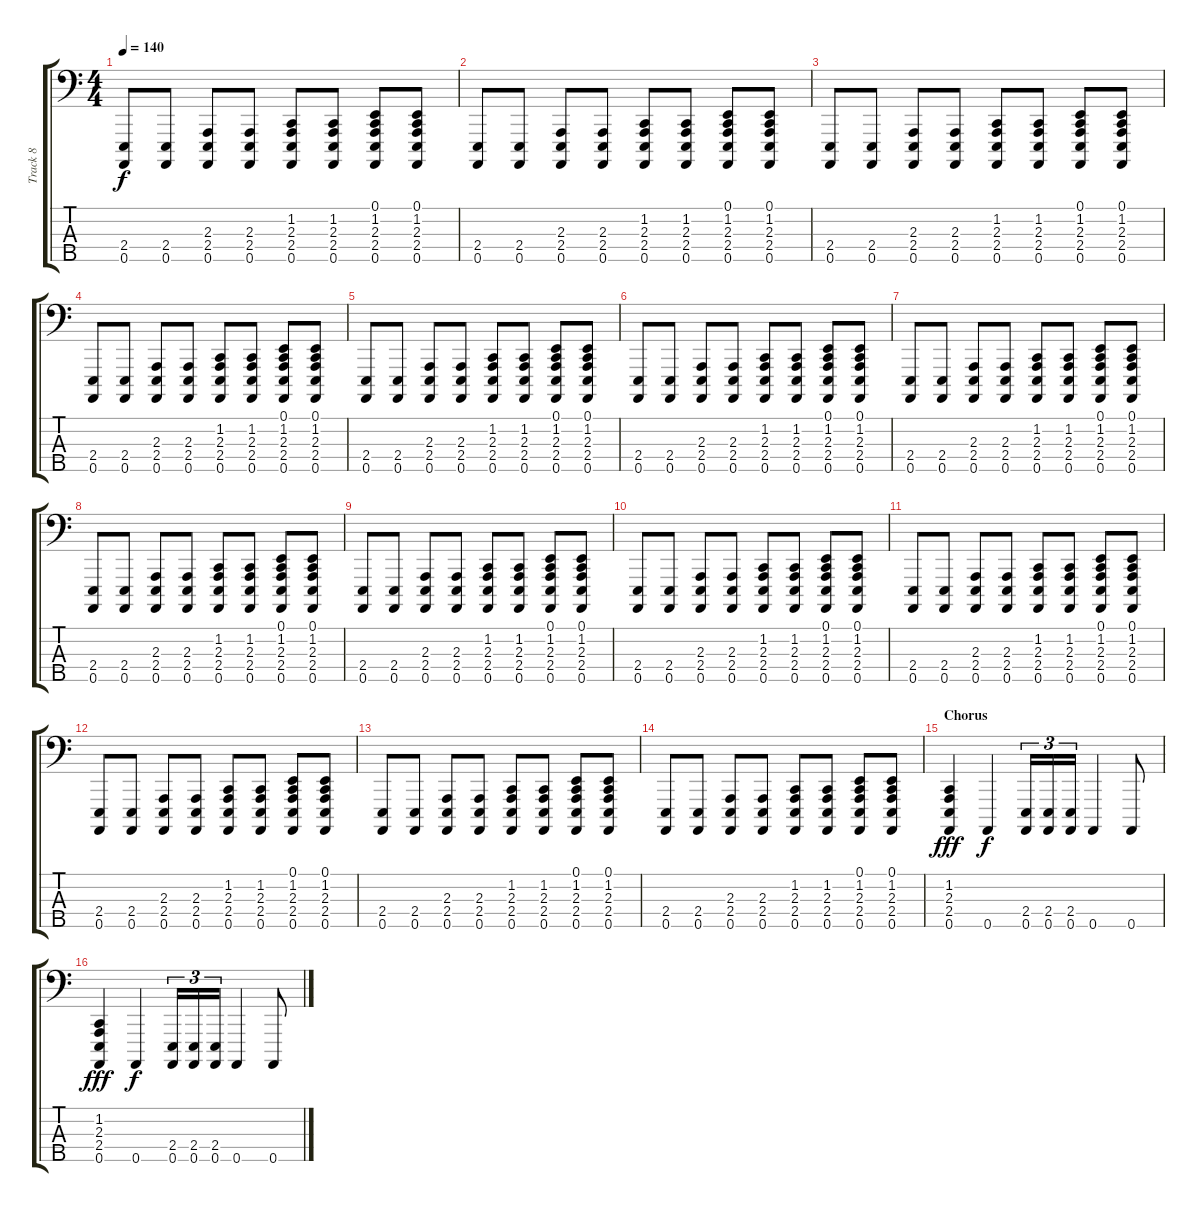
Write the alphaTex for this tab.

\track ("Track 8" "Track 8") {instrument timpani}
\staff {score tabs}
\tuning (E2 B1 G1 D1 A0) {hide}
\ts (4 4)
\tempo 140
\clef f4
\ks c
(2.4 0.5).8{dy f} (2.4 0.5).8 (2.3 2.4 0.5).8 (2.3 2.4 0.5).8 (1.2 2.3 2.4 0.5).8 (1.2 2.3 2.4 0.5).8 (0.1 1.2 2.3 2.4 0.5).8 (0.1 1.2 2.3 2.4 0.5).8 |
(2.4 0.5).8 (2.4 0.5).8 (2.3 2.4 0.5).8 (2.3 2.4 0.5).8 (1.2 2.3 2.4 0.5).8 (1.2 2.3 2.4 0.5).8 (0.1 1.2 2.3 2.4 0.5).8 (0.1 1.2 2.3 2.4 0.5).8 |
(2.4 0.5).8 (2.4 0.5).8 (2.3 2.4 0.5).8 (2.3 2.4 0.5).8 (1.2 2.3 2.4 0.5).8 (1.2 2.3 2.4 0.5).8 (0.1 1.2 2.3 2.4 0.5).8 (0.1 1.2 2.3 2.4 0.5).8 |
(2.4 0.5).8 (2.4 0.5).8 (2.3 2.4 0.5).8 (2.3 2.4 0.5).8 (1.2 2.3 2.4 0.5).8 (1.2 2.3 2.4 0.5).8 (0.1 1.2 2.3 2.4 0.5).8 (0.1 1.2 2.3 2.4 0.5).8 |
(2.4 0.5).8 (2.4 0.5).8 (2.3 2.4 0.5).8 (2.3 2.4 0.5).8 (1.2 2.3 2.4 0.5).8 (1.2 2.3 2.4 0.5).8 (0.1 1.2 2.3 2.4 0.5).8 (0.1 1.2 2.3 2.4 0.5).8 |
(2.4 0.5).8 (2.4 0.5).8 (2.3 2.4 0.5).8 (2.3 2.4 0.5).8 (1.2 2.3 2.4 0.5).8 (1.2 2.3 2.4 0.5).8 (0.1 1.2 2.3 2.4 0.5).8 (0.1 1.2 2.3 2.4 0.5).8 |
(2.4 0.5).8 (2.4 0.5).8 (2.3 2.4 0.5).8 (2.3 2.4 0.5).8 (1.2 2.3 2.4 0.5).8 (1.2 2.3 2.4 0.5).8 (0.1 1.2 2.3 2.4 0.5).8 (0.1 1.2 2.3 2.4 0.5).8 |
(2.4 0.5).8 (2.4 0.5).8 (2.3 2.4 0.5).8 (2.3 2.4 0.5).8 (1.2 2.3 2.4 0.5).8 (1.2 2.3 2.4 0.5).8 (0.1 1.2 2.3 2.4 0.5).8 (0.1 1.2 2.3 2.4 0.5).8 |
(2.4 0.5).8 (2.4 0.5).8 (2.3 2.4 0.5).8 (2.3 2.4 0.5).8 (1.2 2.3 2.4 0.5).8 (1.2 2.3 2.4 0.5).8 (0.1 1.2 2.3 2.4 0.5).8 (0.1 1.2 2.3 2.4 0.5).8 |
(2.4 0.5).8 (2.4 0.5).8 (2.3 2.4 0.5).8 (2.3 2.4 0.5).8 (1.2 2.3 2.4 0.5).8 (1.2 2.3 2.4 0.5).8 (0.1 1.2 2.3 2.4 0.5).8 (0.1 1.2 2.3 2.4 0.5).8 |
(2.4 0.5).8 (2.4 0.5).8 (2.3 2.4 0.5).8 (2.3 2.4 0.5).8 (1.2 2.3 2.4 0.5).8 (1.2 2.3 2.4 0.5).8 (0.1 1.2 2.3 2.4 0.5).8 (0.1 1.2 2.3 2.4 0.5).8 |
(2.4 0.5).8 (2.4 0.5).8 (2.3 2.4 0.5).8 (2.3 2.4 0.5).8 (1.2 2.3 2.4 0.5).8 (1.2 2.3 2.4 0.5).8 (0.1 1.2 2.3 2.4 0.5).8 (0.1 1.2 2.3 2.4 0.5).8 |
(2.4 0.5).8 (2.4 0.5).8 (2.3 2.4 0.5).8 (2.3 2.4 0.5).8 (1.2 2.3 2.4 0.5).8 (1.2 2.3 2.4 0.5).8 (0.1 1.2 2.3 2.4 0.5).8 (0.1 1.2 2.3 2.4 0.5).8 |
(2.4 0.5).8 (2.4 0.5).8 (2.3 2.4 0.5).8 (2.3 2.4 0.5).8 (1.2 2.3 2.4 0.5).8 (1.2 2.3 2.4 0.5).8 (0.1 1.2 2.3 2.4 0.5).8 (0.1 1.2 2.3 2.4 0.5).8 |
\section ("" "Chorus")
(1.2 2.3 2.4 0.5).4{dy fff} 0.5.4{dy f} (2.4 0.5).16{tu (3 2)} (2.4 0.5).16{tu (3 2)} (2.4 0.5).16{tu (3 2)} 0.5.4 0.5.8 |
(1.2 2.3 2.4 0.5).4{dy fff} 0.5.4{dy f} (2.4 0.5).16{tu (3 2)} (2.4 0.5).16{tu (3 2)} (2.4 0.5).16{tu (3 2)} 0.5.4 0.5.8
